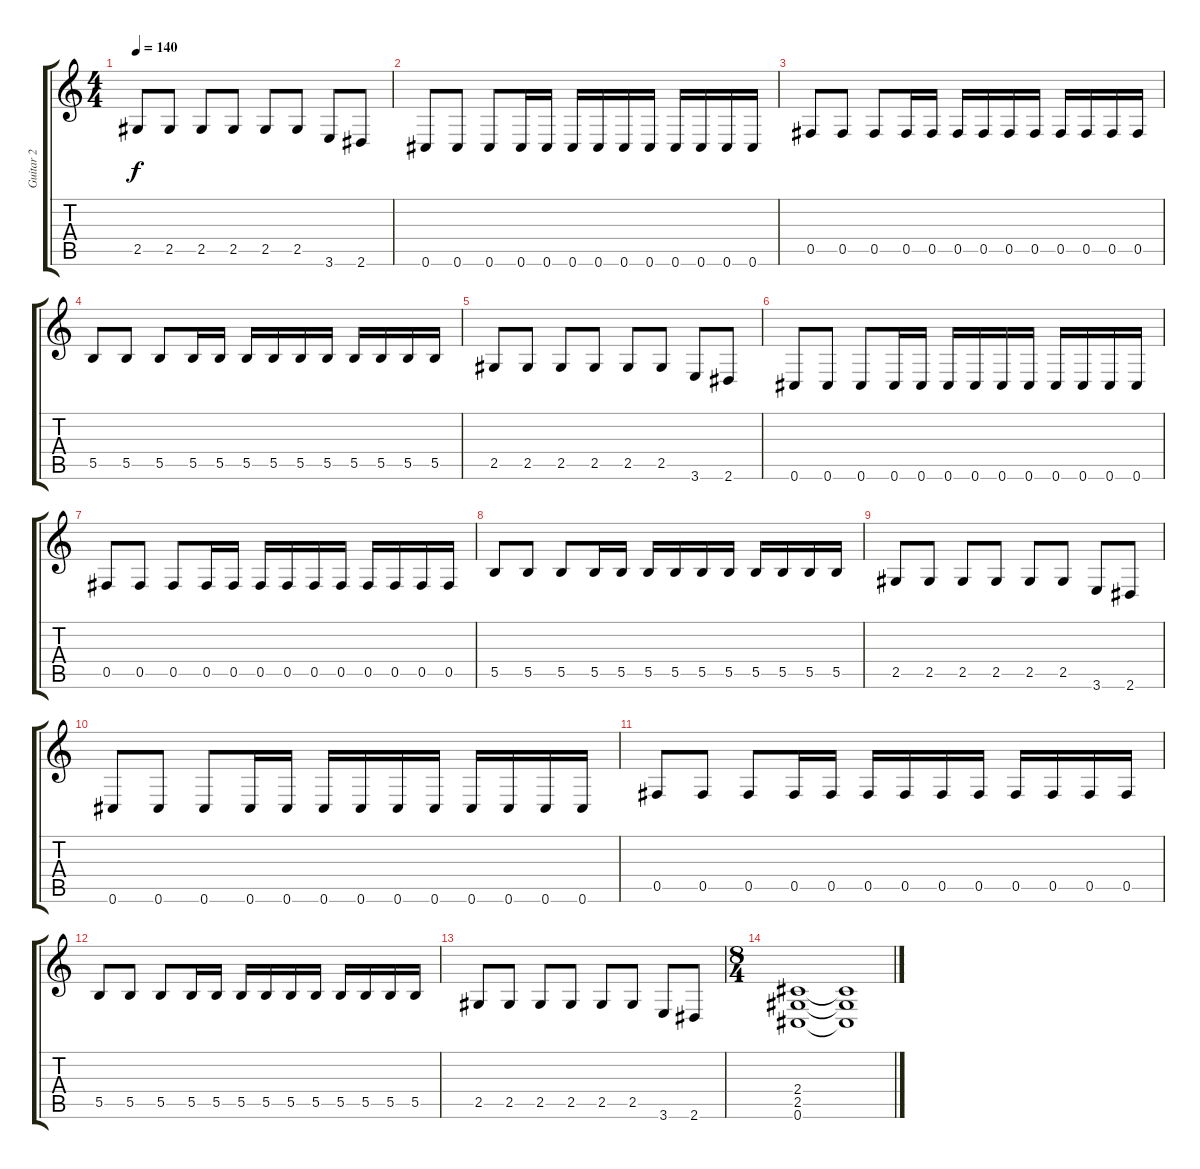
\track ("Guitar 2" "Guitar 2") {instrument distortionguitar}
\staff {score tabs}
\tuning (Db4 Ab3 E3 B2 Gb2 Db2) {hide}
\ts (4 4)
\tempo 140
\clef g2
\ks c
2.5.8{dy f} 2.5.8 2.5.8 2.5.8 2.5.8 2.5.8 3.6.8 2.6.8 |
0.6.8 0.6.8 0.6.8 0.6.16 0.6.16 0.6.16 0.6.16 0.6.16 0.6.16 0.6.16 0.6.16 0.6.16 0.6.16 |
0.5.8 0.5.8 0.5.8 0.5.16 0.5.16 0.5.16 0.5.16 0.5.16 0.5.16 0.5.16 0.5.16 0.5.16 0.5.16 |
5.5.8 5.5.8 5.5.8 5.5.16 5.5.16 5.5.16 5.5.16 5.5.16 5.5.16 5.5.16 5.5.16 5.5.16 5.5.16 |
2.5.8 2.5.8 2.5.8 2.5.8 2.5.8 2.5.8 3.6.8 2.6.8 |
0.6.8 0.6.8 0.6.8 0.6.16 0.6.16 0.6.16 0.6.16 0.6.16 0.6.16 0.6.16 0.6.16 0.6.16 0.6.16 |
0.5.8 0.5.8 0.5.8 0.5.16 0.5.16 0.5.16 0.5.16 0.5.16 0.5.16 0.5.16 0.5.16 0.5.16 0.5.16 |
5.5.8 5.5.8 5.5.8 5.5.16 5.5.16 5.5.16 5.5.16 5.5.16 5.5.16 5.5.16 5.5.16 5.5.16 5.5.16 |
2.5.8 2.5.8 2.5.8 2.5.8 2.5.8 2.5.8 3.6.8 2.6.8 |
0.6.8 0.6.8 0.6.8 0.6.16 0.6.16 0.6.16 0.6.16 0.6.16 0.6.16 0.6.16 0.6.16 0.6.16 0.6.16 |
0.5.8 0.5.8 0.5.8 0.5.16 0.5.16 0.5.16 0.5.16 0.5.16 0.5.16 0.5.16 0.5.16 0.5.16 0.5.16 |
5.5.8 5.5.8 5.5.8 5.5.16 5.5.16 5.5.16 5.5.16 5.5.16 5.5.16 5.5.16 5.5.16 5.5.16 5.5.16 |
2.5.8 2.5.8 2.5.8 2.5.8 2.5.8 2.5.8 3.6.8 2.6.8 |
\ts (8 4)
(2.4 2.5 0.6).1{volume 0} (2.4{t} 2.5{t} 0.6{t}).1
